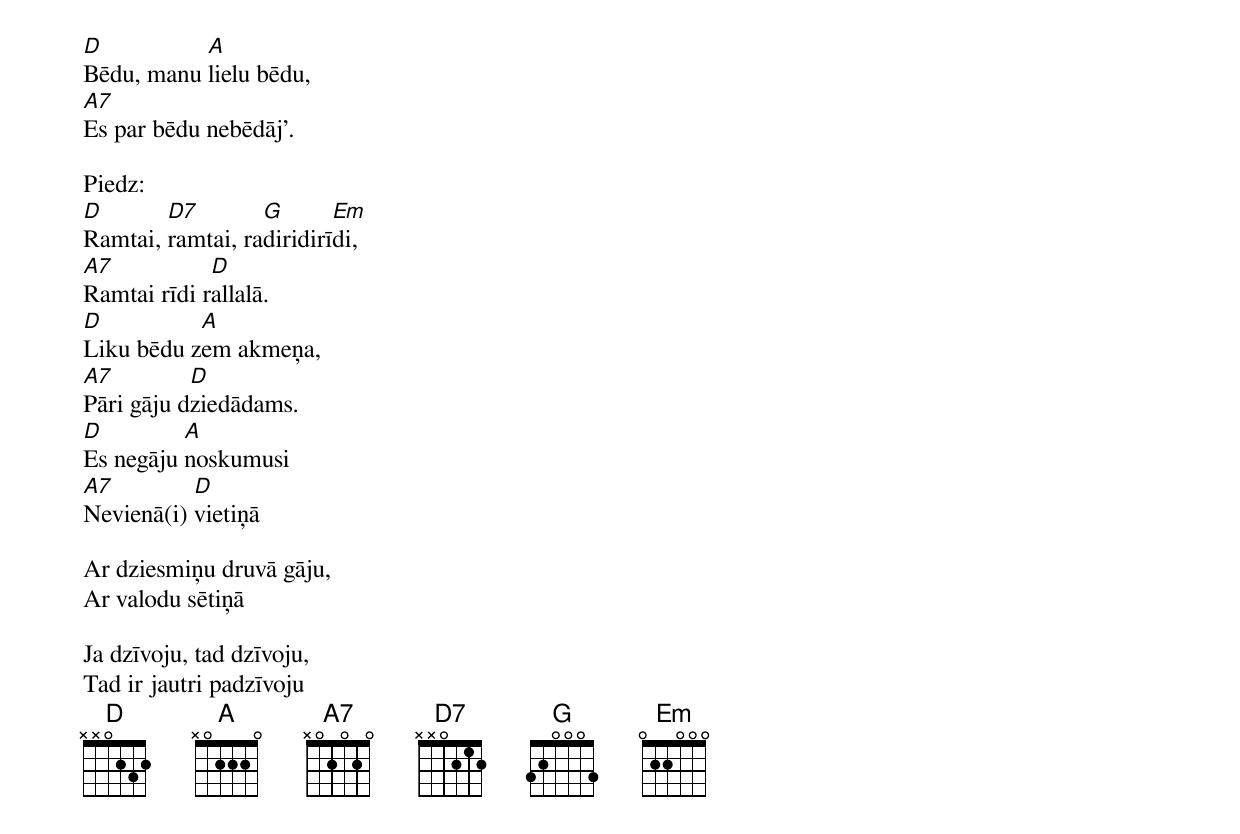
D          A
Bēdu, manu lielu bēdu,
A7
Es par bēdu nebēdāj'.

Piedz:
D       D7        G       Em
Ramtai, ramtai, radiridirīdi,
A7           D
Ramtai rīdi rallalā.
D          A
Liku bēdu zem akmeņa,
A7         D
Pāri gāju dziedādams.
D         A
Es negāju noskumusi
A7         D
Nevienā(i) vietiņā

Ar dziesmiņu druvā gāju,
Ar valodu sētiņā

Ja dzīvoju, tad dzīvoju,
Tad ir jautri padzīvoju
